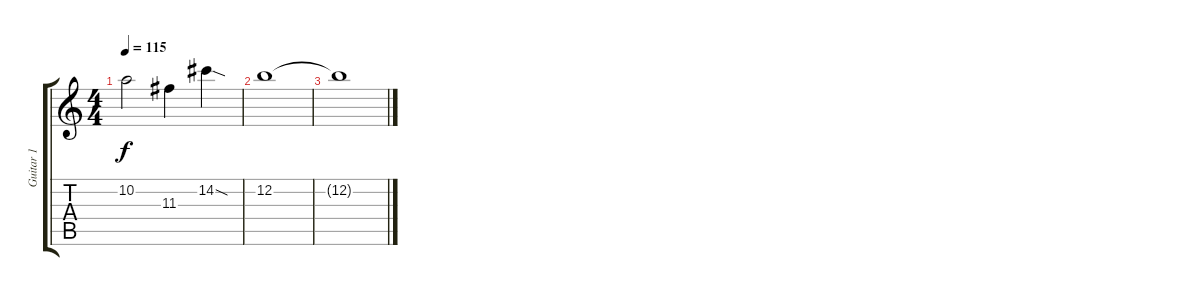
\track ("Guitar 1" "Guitar 1") {instrument electricguitarjazz}
\staff {score tabs}
\tuning (E4 B3 G3 D3 A2 E2) {hide}
\ts (4 4)
\tempo 115
\clef g2
\ks c
10.2.2{dy f} 11.3.4 14.2{sod}.4 |
12.2.1 |
12.2{t}.1{volume 0}
